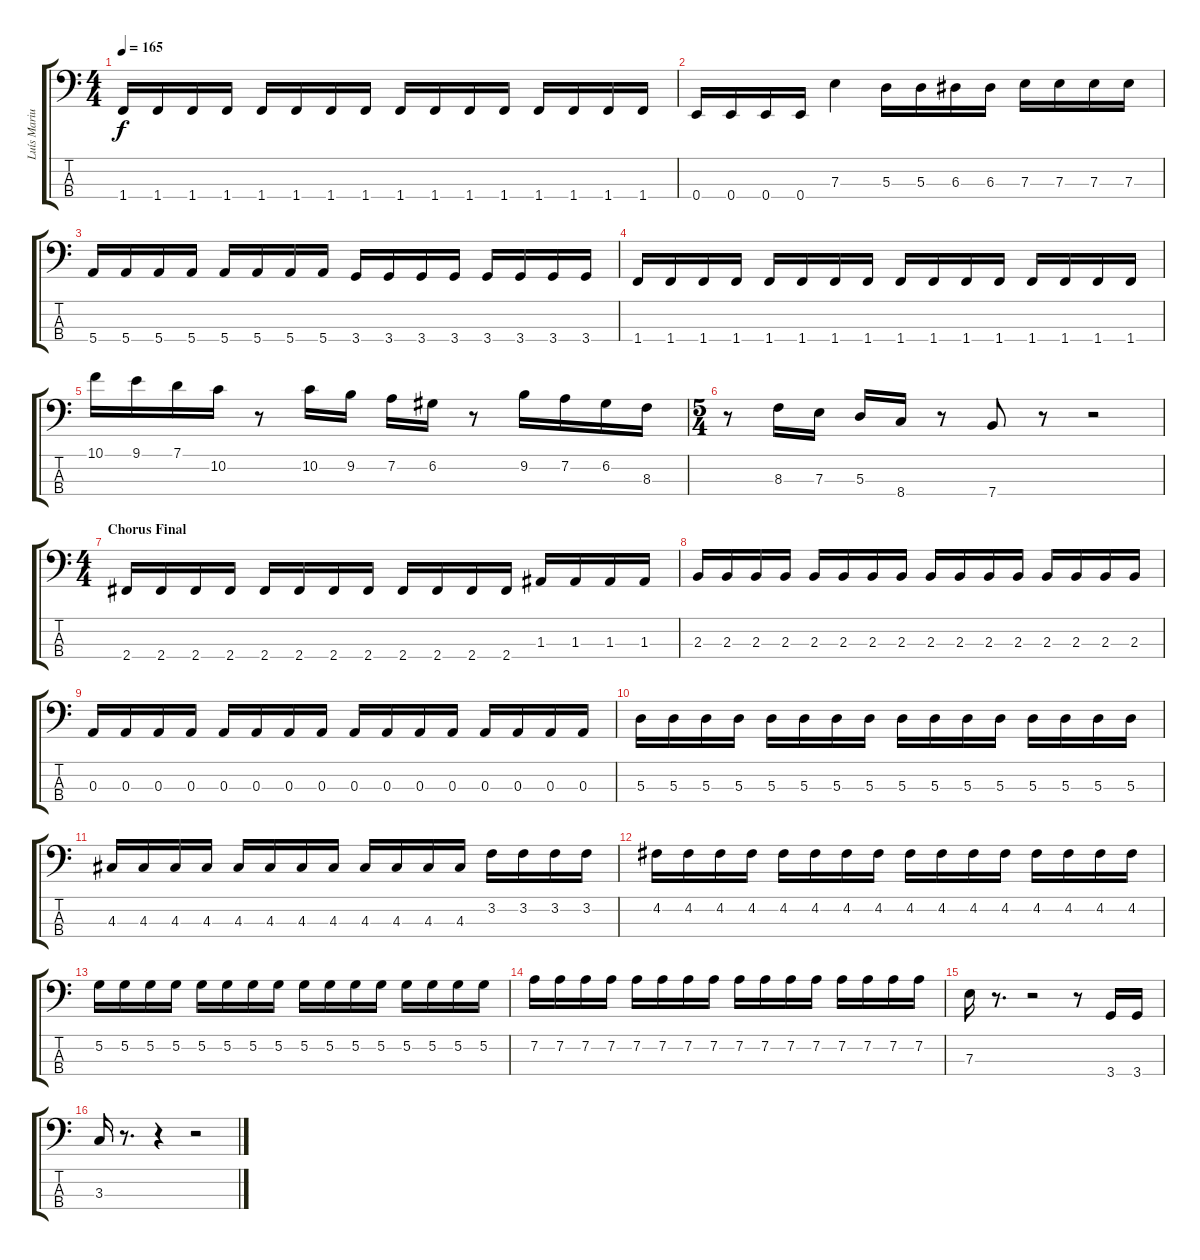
\track ("Luís Mariutti" "Luís Mariu") {instrument electricbassfinger}
\staff {score tabs}
\tuning (G2 D2 A1 E1) {hide}
\ts (4 4)
\tempo 165
\clef f4
\ks c
1.4.16{dy f} 1.4.16 1.4.16 1.4.16 1.4.16 1.4.16 1.4.16 1.4.16 1.4.16 1.4.16 1.4.16 1.4.16 1.4.16 1.4.16 1.4.16 1.4.16 |
0.4.16 0.4.16 0.4.16 0.4.16 7.3.4 5.3.16 5.3.16 6.3.16 6.3.16 7.3.16 7.3.16 7.3.16 7.3.16 |
5.4.16 5.4.16 5.4.16 5.4.16 5.4.16 5.4.16 5.4.16 5.4.16 3.4.16 3.4.16 3.4.16 3.4.16 3.4.16 3.4.16 3.4.16 3.4.16 |
1.4.16 1.4.16 1.4.16 1.4.16 1.4.16 1.4.16 1.4.16 1.4.16 1.4.16 1.4.16 1.4.16 1.4.16 1.4.16 1.4.16 1.4.16 1.4.16 |
10.1.16 9.1.16 7.1.16 10.2.16 r.8 10.2.16 9.2.16 7.2.16 6.2.16 r.8 9.2.16 7.2.16 6.2.16 8.3.16 |
\ts (5 4)
r.8 8.3.16 7.3.16 5.3.16 8.4.16 r.8 7.4.8 r.8 r.2 |
\ts (4 4)
\section ("" "Chorus Final")
2.4.16 2.4.16 2.4.16 2.4.16 2.4.16 2.4.16 2.4.16 2.4.16 2.4.16 2.4.16 2.4.16 2.4.16 1.3.16 1.3.16 1.3.16 1.3.16 |
2.3.16 2.3.16 2.3.16 2.3.16 2.3.16 2.3.16 2.3.16 2.3.16 2.3.16 2.3.16 2.3.16 2.3.16 2.3.16 2.3.16 2.3.16 2.3.16 |
0.3.16 0.3.16 0.3.16 0.3.16 0.3.16 0.3.16 0.3.16 0.3.16 0.3.16 0.3.16 0.3.16 0.3.16 0.3.16 0.3.16 0.3.16 0.3.16 |
5.3.16 5.3.16 5.3.16 5.3.16 5.3.16 5.3.16 5.3.16 5.3.16 5.3.16 5.3.16 5.3.16 5.3.16 5.3.16 5.3.16 5.3.16 5.3.16 |
4.3.16 4.3.16 4.3.16 4.3.16 4.3.16 4.3.16 4.3.16 4.3.16 4.3.16 4.3.16 4.3.16 4.3.16 3.2.16 3.2.16 3.2.16 3.2.16 |
4.2.16 4.2.16 4.2.16 4.2.16 4.2.16 4.2.16 4.2.16 4.2.16 4.2.16 4.2.16 4.2.16 4.2.16 4.2.16 4.2.16 4.2.16 4.2.16 |
5.2.16 5.2.16 5.2.16 5.2.16 5.2.16 5.2.16 5.2.16 5.2.16 5.2.16 5.2.16 5.2.16 5.2.16 5.2.16 5.2.16 5.2.16 5.2.16 |
7.2.16 7.2.16 7.2.16 7.2.16 7.2.16 7.2.16 7.2.16 7.2.16 7.2.16 7.2.16 7.2.16 7.2.16 7.2.16 7.2.16 7.2.16 7.2.16 |
7.3.16 r.8{d} r.2 r.8 3.4.16 3.4.16 |
3.3.16 r.8{d} r.4 r.2
